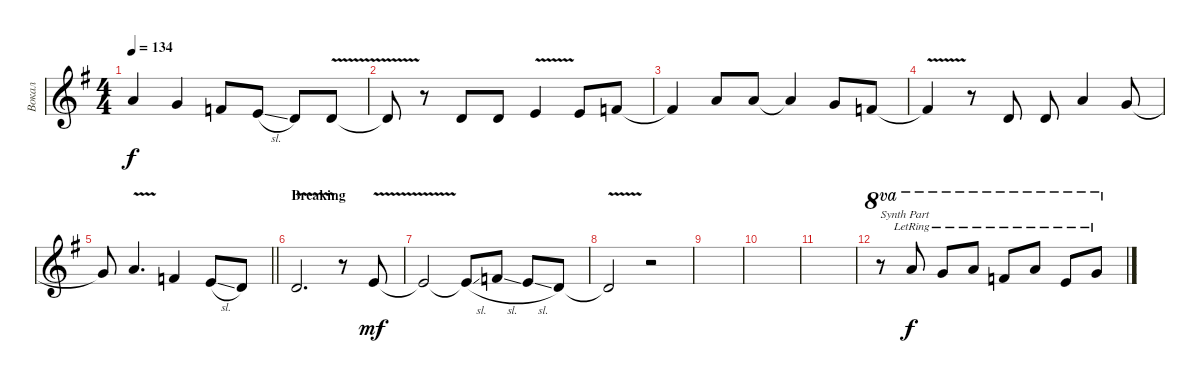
\track ("Вокал" "Вокал") {instrument trumpet}
\staff {score}
\tuning (E4 B3 G3 D3 A2 E2) {hide}
\ts (4 4)
\tempo 134
\clef g2
\ks eminor
5.1{t}.4{dy f} 3.1.4 6.2.8 5.2{sl}.8 3.2.8 3.2{v}.8 |
3.2{t}.8 r.8 3.2.8 3.2.8 5.2{v}.4 5.2.8 6.2.8 |
6.2{t}.4 5.1.8 5.1.8 5.1{t}.4 3.1.8 6.2.8 |
6.2{v t}.4 r.8 3.2.8 3.2.8 5.1.4 3.1.8 |
\barLineRight lightlight
3.1{t}.8 5.1{v}.4{d} 6.2.4 5.2{sl}.8 3.2.8 |
\section ("" "Breaking")
3.2{v}.2{d} r.8 5.2{v}.8{dy mf} |
5.2{t}.2 5.2{sl t}.8 6.2{sl}.8 5.2{sl}.8 3.2.8 |
3.2{v t}.2 r.2 |
|
|
|
r.8{ot 8va txt "Synth Part" instrument brightacousticpiano} 17.1{lr}.8{ot 8va dy f} 20.2{lr}.8{ot 8va} 17.1{lr}.8{ot 8va} 18.2{lr}.8{ot 8va} 17.1{lr}.8{ot 8va} 17.2{lr}.8{ot 8va} 15.1{lr}.8{ot 8va}
